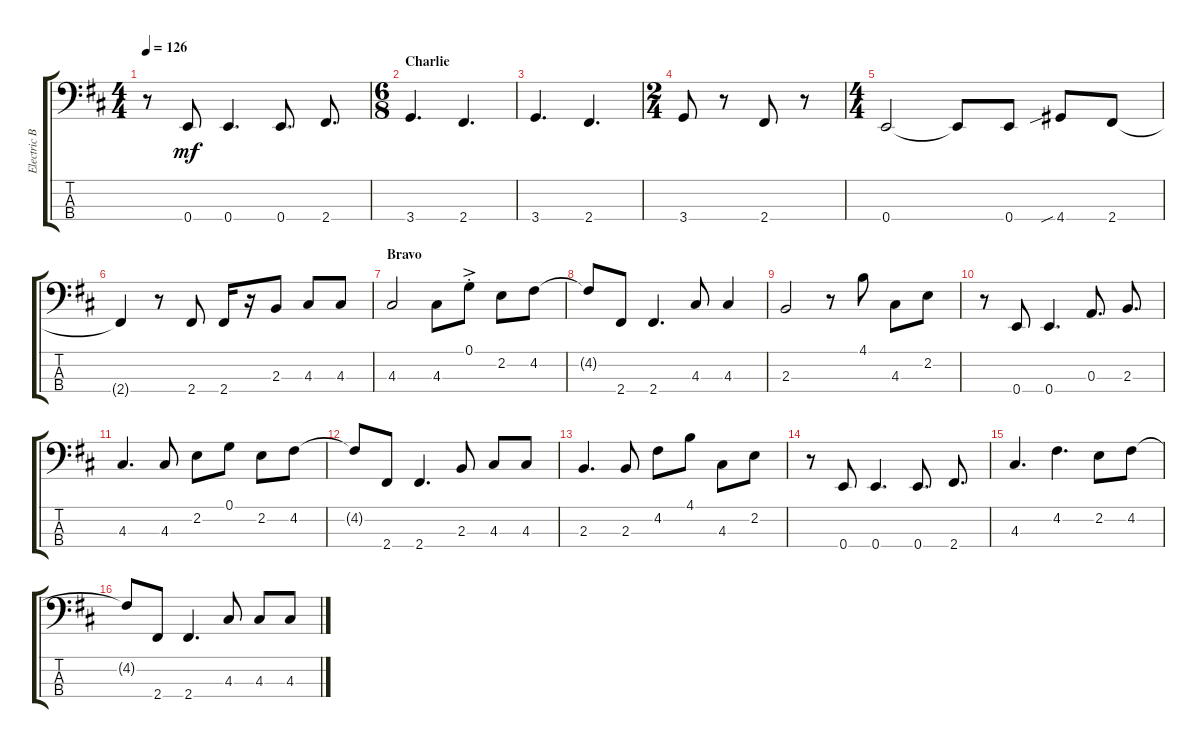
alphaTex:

\track ("Electric Bass" "Electric B") {instrument electricbassfinger}
\staff {score tabs}
\tuning (G2 D2 A1 E1) {hide}
\ts (4 4)
\tempo 126
\clef f4
\ks bminor
r.8{dy mf} 0.4.8 0.4.4{d} 0.4.8{d} 2.4.8{d} |
\ts (6 8)
\section ("" "Charlie")
3.4.4{d} 2.4.4{d} |
3.4.4{d} 2.4.4{d} |
\ts (2 4)
3.4.8 r.8 2.4.8 r.8 |
\ts (4 4)
0.4.2 0.4{t}.8 0.4.8 4.4{sib}.8 2.4.8 |
2.4{t}.4 r.8 2.4.8 2.4.16 r.16 2.3.8 4.3.8 4.3.8 |
\section ("" "Bravo")
4.3.2 4.3.8 0.1{ac st}.8 2.2.8 4.2.8 |
4.2{t}.8 2.4.8 2.4.4{d} 4.3.8 4.3.4 |
2.3.2 r.8 4.1.8 4.3.8 2.2.8 |
r.8 0.4.8 0.4.4{d} 0.3.8{d} 2.3.8{d} |
4.3.4{d} 4.3.8 2.2.8 0.1.8 2.2.8 4.2.8 |
4.2{t}.8 2.4.8 2.4.4{d} 2.3.8 4.3.8 4.3.8 |
2.3.4{d} 2.3.8 4.2.8 4.1.8 4.3.8 2.2.8 |
r.8 0.4.8 0.4.4{d} 0.4.8{d} 2.4.8{d} |
4.3.4{d} 4.2.4{d} 2.2.8 4.2.8 |
4.2{t}.8 2.4.8 2.4.4{d} 4.3.8 4.3.8 4.3.8
